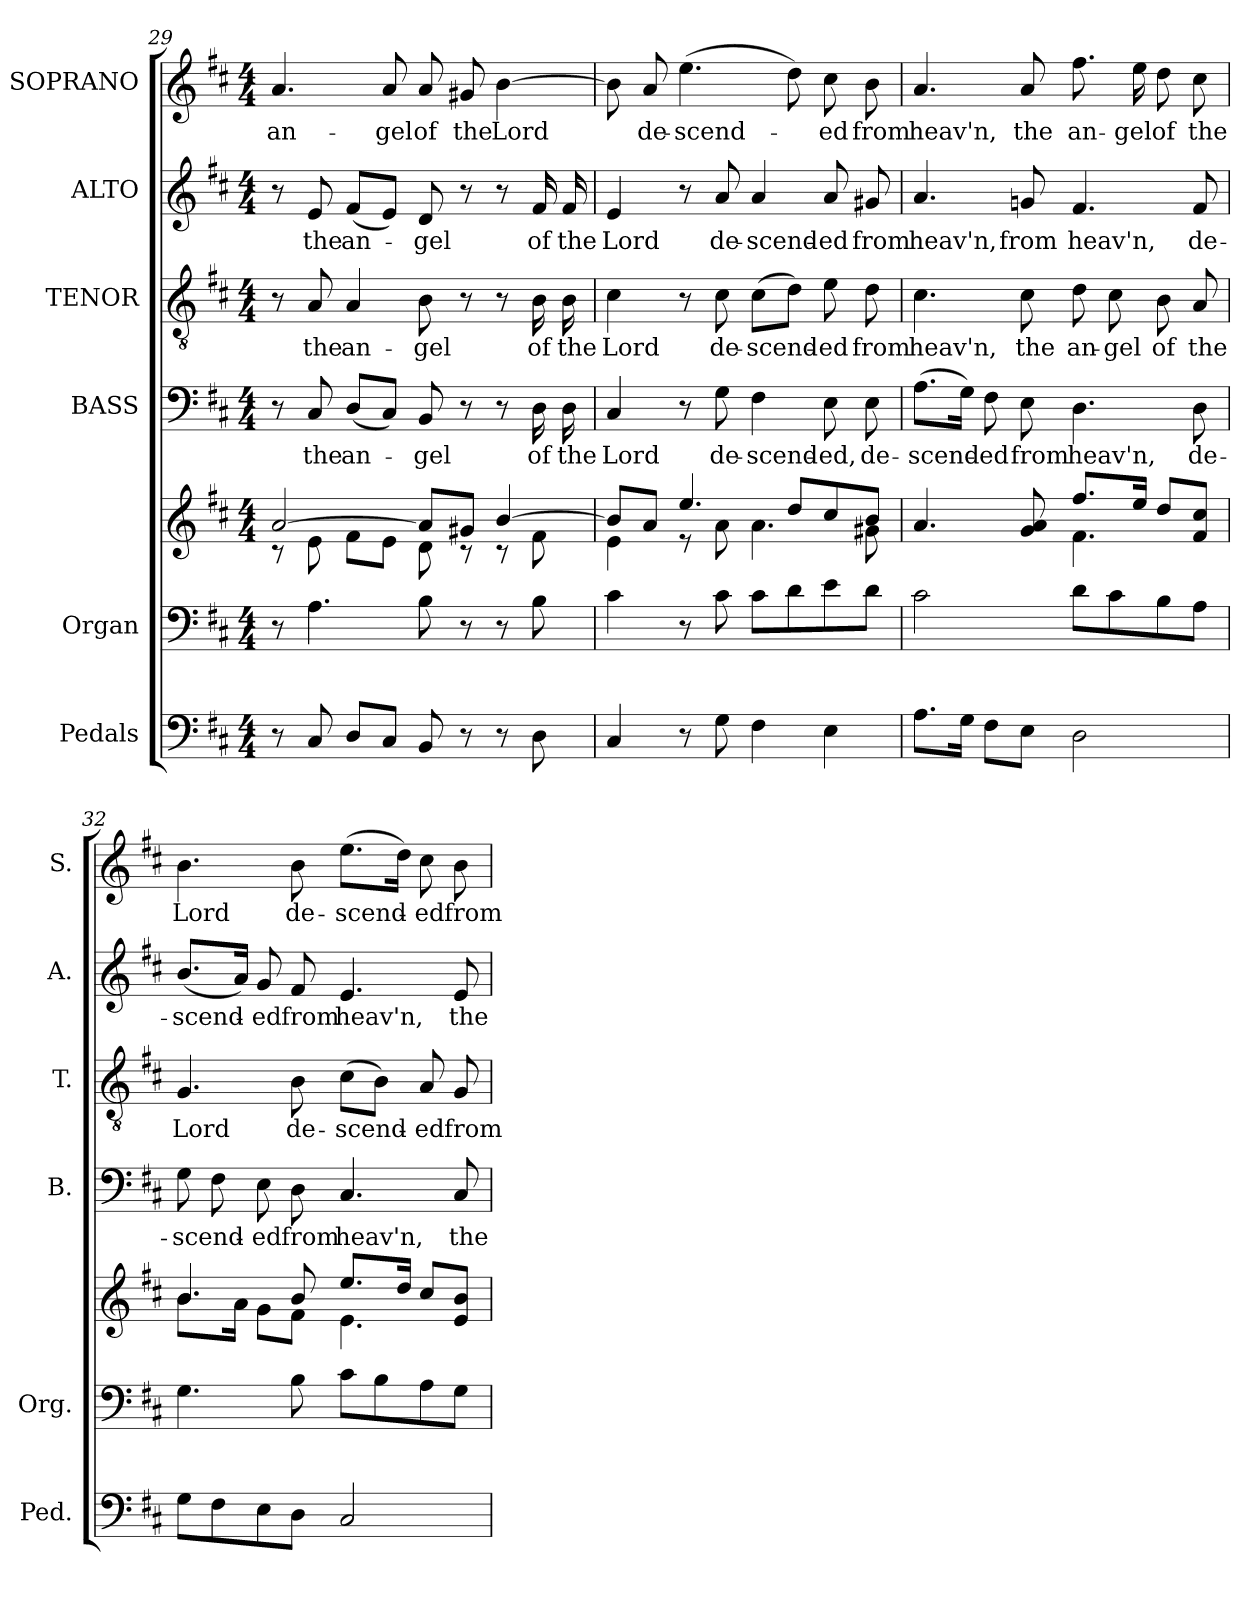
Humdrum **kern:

**kern	**kern	**kern	**kern	**text	**kern	**text	**kern	**text	**kern	**text
*part6	*part5	*part5	*part4	*part4	*part3	*part3	*part2	*part2	*part1	*part1
*staff7	*staff6	*staff5	*staff4	*staff4	*staff3	*staff3	*staff2	*staff2	*staff1	*staff1
*I"Pedals	*I"Organ	*	*I"BASS	*	*I"TENOR	*	*I"ALTO	*	*I"SOPRANO	*
*I'Ped.	*I'Org.	*	*I'B.	*	*I'T.	*	*I'A.	*	*I'S.	*
!!LO:PB:g=z
*clefF4	*clefF4	*clefG2	*clefF4	*	*clefGv2	*	*clefG2	*	*clefG2	*
*	*	*	*	*	*ITrd7c12	*	*	*	*	*
*k[f#c#]	*k[f#c#]	*k[f#c#]	*k[f#c#]	*	*k[f#c#]	*	*k[f#c#]	*	*k[f#c#]	*
*D:	*D:	*D:	*D:	*	*D:	*	*D:	*	*D:	*
*M4/4	*M4/4	*M4/4	*M4/4	*	*M4/4	*	*M4/4	*	*M4/4	*
=29	=29	=29	=29	=29	=29	=29	=29	=29	=29	=29
*	*	*^	*	*	*	*	*	*	*	*
!	!	!	!	!	!	!	!	!	!	!	!LO:LY:b:color=#000000
8r	8r	[>2ai/	8r	8r	.	8r	.	8r	.	4.ai/	an-
!	!	!	!	!	!LO:LY:b:color=#000000	!	!	!	!	!	!
!	!	!	!	!	!	!	!LO:LY:b:color=#000000	!	!	!	!
!	!	!	!	!	!	!	!	!	!LO:LY:b:color=#000000	!	!
8C#i/	4.Ai\	.	8ei\	8C#i/	the	8AAi/	the	8ei/	the	.	.
!	!	!	!	!	!LO:LY:b:color=#000000	!	!	!	!	!	!
!	!	!	!	!	!	!	!LO:LY:b:color=#000000	!	!	!	!
!	!	!	!	!	!	!	!	!	!LO:LY:b:color=#000000	!	!
8Di/L	.	.	8f#i\L	(8Di/L	an-	4AAi/	an-	(8f#i/L	an-	.	.
!	!	!	!	!	!	!	!	!	!	!	!LO:LY:b:color=#000000
8C#i/J	.	.	8ei\J	8C#i/J)	.	.	.	8ei/J)	.	8ai/	-gel
!	!	!	!	!	!LO:LY:b:color=#000000	!	!	!	!	!	!
!	!	!	!	!	!	!	!LO:LY:b:color=#000000	!	!	!	!
!	!	!	!	!	!	!	!	!	!LO:LY:b:color=#000000	!	!
!	!	!	!	!	!	!	!	!	!	!	!LO:LY:b:color=#000000
8BBi/	8Bi\	8ai/L]	8di\	8BBi/	-gel	8BBi\	-gel	8di/	-gel	8ai/	of
!	!	!	!	!	!	!	!	!	!	!	!LO:LY:b:color=#000000
8r	8r	8g#Xi/J	8r	8r	.	8r	.	8r	.	8g#Xi/	the
!	!	!	!	!	!	!	!	!	!	!	!LO:LY:b:color=#000000
8r	8r	[>4bi/	8r	8r	.	8r	.	8r	.	[>4bi\	Lord
!	!	!	!	!	!LO:LY:b:color=#000000	!	!	!	!	!	!
!	!	!	!	!	!	!	!LO:LY:b:color=#000000	!	!	!	!
!	!	!	!	!	!	!	!	!	!LO:LY:b:color=#000000	!	!
8Di\	8Bi\	.	8f#i\	16Di\	of	16BBi\	of	16f#i/	of	.	.
!	!	!	!	!	!LO:LY:b:color=#000000	!	!	!	!	!	!
!	!	!	!	!	!	!	!LO:LY:b:color=#000000	!	!	!	!
!	!	!	!	!	!	!	!	!	!LO:LY:b:color=#000000	!	!
.	.	.	.	16Di\	the	16BBi\	the	16f#i/	the	.	.
=30	=30	=30	=30	=30	=30	=30	=30	=30	=30	=30	=30
!	!	!	!	!	!LO:LY:b:color=#000000	!	!	!	!	!	!
!	!	!	!	!	!	!	!LO:LY:b:color=#000000	!	!	!	!
!	!	!	!	!	!	!	!	!	!LO:LY:b:color=#000000	!	!
4C#i/	4c#i\	8bi/L]	4ei\	4C#i/	Lord	4C#i\	Lord	4ei/	Lord	8bi\]	.
!	!	!	!	!	!	!	!	!	!	!	!LO:LY:b:color=#000000
.	.	8ai/J	.	.	.	.	.	.	.	8ai/	de-
!	!	!	!	!	!	!	!	!	!	!	!LO:LY:b:color=#000000
8r	8r	4.eei/	8r	8r	.	8r	.	8r	.	(4.eei\	-scend-
!	!	!	!	!	!LO:LY:b:color=#000000	!	!	!	!	!	!
!	!	!	!	!	!	!	!LO:LY:b:color=#000000	!	!	!	!
!	!	!	!	!	!	!	!	!	!LO:LY:b:color=#000000	!	!
8Gi\	8c#i\	.	8ai\	8Gi\	de-	8C#i\	de-	8ai/	de-	.	.
!	!	!	!	!	!LO:LY:b:color=#000000	!	!	!	!	!	!
!	!	!	!	!	!	!	!LO:LY:b:color=#000000	!	!	!	!
!	!	!	!	!	!	!	!	!	!LO:LY:b:color=#000000	!	!
4F#i\	8c#i\L	.	4.ai\	4F#i\	-scend-	(8C#i\L	-scend-	4ai/	-scend-	.	.
.	8di\	8ddi/L	.	.	.	8Di\J)	.	.	.	8ddi\)	.
!	!	!	!	!	!LO:LY:b:color=#000000	!	!	!	!	!	!
!	!	!	!	!	!	!	!LO:LY:b:color=#000000	!	!	!	!
!	!	!	!	!	!	!	!	!	!LO:LY:b:color=#000000	!	!
!	!	!	!	!	!	!	!	!	!	!	!LO:LY:b:color=#000000
4Ei\	8ei\	8cc#i/	.	8Ei\	-ed,	8Ei\	-ed	8ai/	-ed	8cc#i\	-ed
!	!	!	!	!	!LO:LY:b:color=#000000	!	!	!	!	!	!
!	!	!	!	!	!	!	!LO:LY:b:color=#000000	!	!	!	!
!	!	!	!	!	!	!	!	!	!LO:LY:b:color=#000000	!	!
!	!	!	!	!	!	!	!	!	!	!	!LO:LY:b:color=#000000
.	8di\J	8bi/J	8g#Xi\	8Ei\	de-	8Di\	from	8g#Xi/	from	8bi\	from
=31	=31	=31	=31	=31	=31	=31	=31	=31	=31	=31	=31
!	!	!	!	!	!LO:LY:b:color=#000000	!	!	!	!	!	!
!	!	!	!	!	!	!	!LO:LY:b:color=#000000	!	!	!	!
!	!	!	!	!	!	!	!	!	!LO:LY:b:color=#000000	!	!
!	!	!	!	!	!	!	!	!	!	!	!LO:LY:b:color=#000000
8.Ai\L	2c#i\	4.ai/	2ryy	(8.Ai\L	-scend-	4.C#i\	heav'n,	4.ai/	heav'n,	4.ai/	heav'n,
16Gi\Jk	.	.	.	16Gi\Jk)	.	.	.	.	.	.	.
!	!	!	!	!	!LO:LY:b:color=#000000	!	!	!	!	!	!
8F#i\L	.	.	.	8F#i\	-ed	.	.	.	.	.	.
!	!	!	!	!	!LO:LY:b:color=#000000	!	!	!	!	!	!
!	!	!	!	!	!	!	!LO:LY:b:color=#000000	!	!	!	!
!	!	!	!	!	!	!	!	!	!LO:LY:b:color=#000000	!	!
!	!	!	!	!	!	!	!	!	!	!	!LO:LY:b:color=#000000
8Ei\J	.	8gi/ 8ai	.	8Ei\	from	8C#i\	the	8gni/	from	8ai/	the
!	!	!	!	!	!LO:LY:b:color=#000000	!	!	!	!	!	!
!	!	!	!	!	!	!	!LO:LY:b:color=#000000	!	!	!	!
!	!	!	!	!	!	!	!	!	!LO:LY:b:color=#000000	!	!
!	!	!	!	!	!	!	!	!	!	!	!LO:LY:b:color=#000000
2Di\	8di\L	8.ff#i/L	4.f#i\	4.Di\	heav'n,	8Di\	an-	4.f#i/	heav'n,	8.ff#i\	an-
!	!	!	!	!	!	!	!LO:LY:b:color=#000000	!	!	!	!
.	8c#i\	.	.	.	.	8C#i\	-gel	.	.	.	.
!	!	!	!	!	!	!	!	!	!	!	!LO:LY:b:color=#000000
.	.	16eei/Jk	.	.	.	.	.	.	.	16eei\	-gel
!	!	!	!	!	!	!	!LO:LY:b:color=#000000	!	!	!	!
!	!	!	!	!	!	!	!	!	!	!	!LO:LY:b:color=#000000
.	8Bi\	8ddi/L	.	.	.	8BBi\	of	.	.	8ddi\	of
!	!	!	!	!	!LO:LY:b:color=#000000	!	!	!	!	!	!
!	!	!	!	!	!	!	!LO:LY:b:color=#000000	!	!	!	!
!	!	!	!	!	!	!	!	!	!LO:LY:b:color=#000000	!	!
!	!	!	!	!	!	!	!	!	!	!	!LO:LY:b:color=#000000
.	8Ai\J	8f#i/ 8cc#iJ	8ryy	8Di\	de-	8AAi/	the	8f#i/	de-	8cc#i\	the
!!LO:LB:g=z
=32	=32	=32	=32	=32	=32	=32	=32	=32	=32	=32	=32
!	!	!	!	!	!LO:LY:b:color=#000000	!	!	!	!	!	!
!	!	!	!	!	!	!	!LO:LY:b:color=#000000	!	!	!	!
!	!	!	!	!	!	!	!	!	!LO:LY:b:color=#000000	!	!
!	!	!	!	!	!	!	!	!	!	!	!LO:LY:b:color=#000000
8Gi\L	4.Gi\	4.bi/	8.bi\L	8Gi\	-scend-	4.GGi/	Lord	(8.bi/L	-scend-	4.bi\	Lord
8F#i\	.	.	.	8F#i\	.	.	.	.	.	.	.
.	.	.	16ai\Jk	.	.	.	.	16ai/Jk)	.	.	.
!	!	!	!	!	!LO:LY:b:color=#000000	!	!	!	!	!	!
!	!	!	!	!	!	!	!	!	!LO:LY:b:color=#000000	!	!
8Ei\	.	.	8gi\L	8Ei\	-ed	.	.	8gi/	-ed	.	.
!	!	!	!	!	!LO:LY:b:color=#000000	!	!	!	!	!	!
!	!	!	!	!	!	!	!LO:LY:b:color=#000000	!	!	!	!
!	!	!	!	!	!	!	!	!	!LO:LY:b:color=#000000	!	!
!	!	!	!	!	!	!	!	!	!	!	!LO:LY:b:color=#000000
8Di\J	8Bi\	8bi/	8f#i\J	8Di\	from	8BBi\	de-	8f#i/	from	8bi\	de-
!	!	!	!	!	!LO:LY:b:color=#000000	!	!	!	!	!	!
!	!	!	!	!	!	!	!LO:LY:b:color=#000000	!	!	!	!
!	!	!	!	!	!	!	!	!	!LO:LY:b:color=#000000	!	!
!	!	!	!	!	!	!	!	!	!	!	!LO:LY:b:color=#000000
2C#i/	8c#i\L	8.eei/L	4.ei\	4.C#i/	heav'n,	(8C#i\L	-scend-	4.ei/	heav'n,	(8.eei\L	-scend-
.	8Bi\	.	.	.	.	8BBi\J)	.	.	.	.	.
.	.	16ddi/Jk	.	.	.	.	.	.	.	16ddi\Jk)	.
!	!	!	!	!	!	!	!LO:LY:b:color=#000000	!	!	!	!
!	!	!	!	!	!	!	!	!	!	!	!LO:LY:b:color=#000000
.	8Ai\	8cc#i/L	.	.	.	8AAi/	-ed	.	.	8cc#i\	-ed
!	!	!	!	!	!LO:LY:b:color=#000000	!	!	!	!	!	!
!	!	!	!	!	!	!	!LO:LY:b:color=#000000	!	!	!	!
!	!	!	!	!	!	!	!	!	!LO:LY:b:color=#000000	!	!
!	!	!	!	!	!	!	!	!	!	!	!LO:LY:b:color=#000000
.	8Gi\J	8ei/ 8biJ	8ryy	8C#i/	the	8GGi/	from	8ei/	the	8bi\	from
*	*	*v	*v	*	*	*	*	*	*	*	*
=	=	=	=	=	=	=	=	=	=	=
*-	*-	*-	*-	*-	*-	*-	*-	*-	*-	*-
